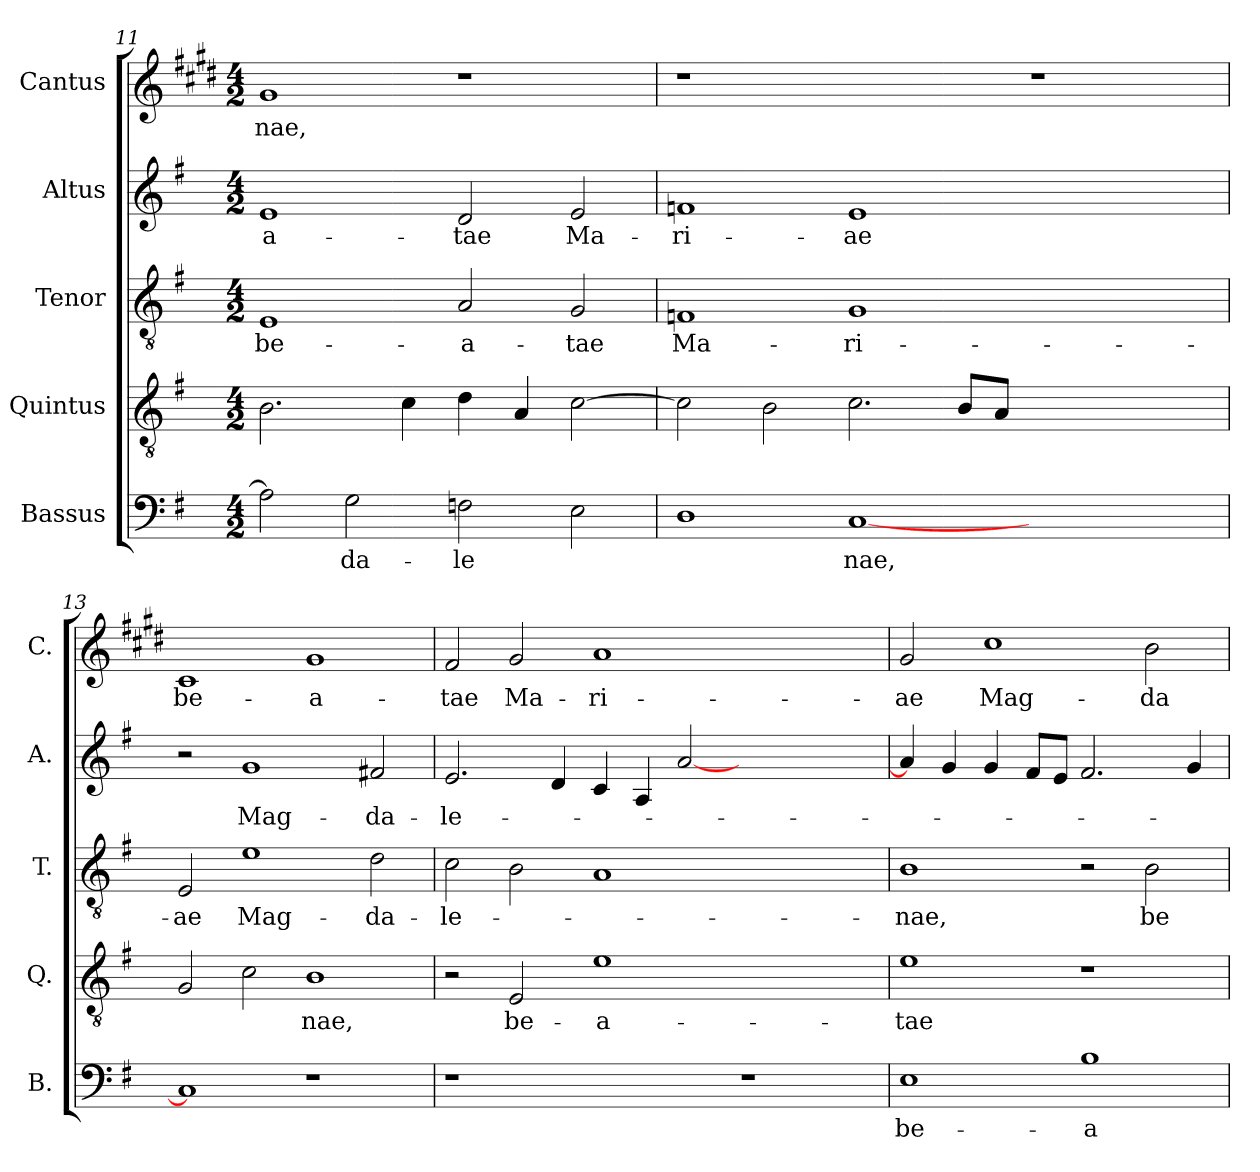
**kern	**text	**kern	**text	**kern	**text	**kern	**text	**kern	**text
*part5	*part5	*part4	*part4	*part3	*part3	*part2	*part2	*part1	*part1
*staff5	*staff5	*staff4	*staff4	*staff3	*staff3	*staff2	*staff2	*staff1	*staff1
*I"Bassus	*	*I"Quintus	*	*I"Tenor	*	*I"Altus	*	*I"Cantus	*
*I'B.	*	*I'Q.	*	*I'T.	*	*I'A.	*	*I'C.	*
!!LO:PB:g=z
*clefF4	*	*clefGv2	*	*clefGv2	*	*clefG2	*	*clefG2	*
*	*	*ITrd7c12	*	*	*	*	*	*ITrd-2c-3	*
*k[f#]	*	*k[f#]	*	*k[f#]	*	*k[f#]	*	*k[f#]	*
*G:	*	*G:	*	*G:	*	*G:	*	*G:	*
*M4/2	*	*M4/2	*	*M4/2	*	*M4/2	*	*M4/2	*
=11	=11	=11	=11	=11	=11	=11	=11	=11	=11
!	!	!	!	!	!LO:LY:b:color=#000000	!	!	!	!
!	!	!	!	!	!	!	!LO:LY:b:color=#000000	!	!
!	!	!	!	!	!	!	!	!	!LO:LY:b:color=#000000
2Ai\]	.	2.BBi\	.	1Ei	be-	1ei	-a-	1bi	-nae,
!	!LO:LY:b:color=#000000	!	!	!	!	!	!	!	!
2Gi\	-da-	.	.	.	.	.	.	.	.
.	.	4Ci\	.	.	.	.	.	.	.
!	!LO:LY:b:color=#000000	!	!	!	!	!	!	!	!
!	!	!	!	!	!LO:LY:b:color=#000000	!	!	!	!
!	!	!	!	!	!	!	!LO:LY:b:color=#000000	!	!
2Fni\	-le	4Di\	.	2Ai/	-a-	2di/	-tae	1r	.
.	.	4AAi/	.	.	.	.	.	.	.
!	!	!	!	!	!LO:LY:b:color=#000000	!	!	!	!
!	!	!	!	!	!	!	!LO:LY:b:color=#000000	!	!
2Ei\	.	[>2Ci\	.	2Gi/	-tae	2ei/	Ma-	.	.
=12	=12	=12	=12	=12	=12	=12	=12	=12	=12
!	!	!	!	!	!LO:LY:b:color=#000000	!	!	!	!
!	!	!	!	!	!	!	!LO:LY:b:color=#000000	!LO:N:vis=1	!
1Di	.	2Ci\]	.	1Fni	Ma-	1fni	-ri-	0r	.
.	.	2BBi\	.	.	.	.	.	.	.
!	!LO:LY:b:color=#000000	!	!	!	!	!	!	!	!
!	!	!	!	!	!LO:LY:b:color=#000000	!	!	!	!
!	!	!	!	!	!	!	!LO:LY:b:color=#000000	!	!
[<1Ci	nae,	2.Ci\	.	1Gi	-ri-	1ei	-ae	.	.
.	.	8BBi/L	.	.	.	.	.	.	.
.	.	8AAi/J	.	.	.	.	.	.	.
!	!	!	!	!	!	!	!	!LO:N:vis=1	!
0ryy	.	0ryy	.	0ryy	.	0ryy	.	0r	.
=13	=13	=13	=13	=13	=13	=13	=13	=13	=13
!	!	!	!	!	!LO:LY:b:color=#000000	!	!	!	!
!	!	!	!	!	!	!	!	!	!LO:LY:b:color=#000000
1Ci]	.	2GGi/	.	2Ei/	-ae	2r	.	1ei	be-
!	!	!	!	!	!LO:LY:b:color=#000000	!	!	!	!
!	!	!	!	!	!	!	!LO:LY:b:color=#000000	!	!
.	.	2Ci\	.	1ei	Mag-	1gi	Mag-	.	.
!	!	!	!LO:LY:b:color=#000000	!	!	!	!	!	!
!	!	!	!	!	!	!	!	!	!LO:LY:b:color=#000000
1r	.	1BBi	-nae,	.	.	.	.	1bi	-a-
!	!	!	!	!	!LO:LY:b:color=#000000	!	!	!	!
!	!	!	!	!	!	!	!LO:LY:b:color=#000000	!	!
.	.	.	.	2di\	-da-	2f#Xi/	-da-	.	.
=14	=14	=14	=14	=14	=14	=14	=14	=14	=14
!LO:N:vis=1	!	!	!	!	!	!	!	!	!
!	!	!	!	!	!LO:LY:b:color=#000000	!	!	!	!
!	!	!	!	!	!	!	!LO:LY:b:color=#000000	!	!
!	!	!	!	!	!	!	!	!	!LO:LY:b:color=#000000
0r	.	2r	.	2ci\	-le-	2.ei/	-le-	2ai/	-tae
!	!	!	!LO:LY:b:color=#000000	!	!	!	!	!	!
!	!	!	!	!	!	!	!	!	!LO:LY:b:color=#000000
.	.	2EEi/	be-	2Bi\	.	.	.	2bi/	Ma-
.	.	.	.	.	.	4di/	.	.	.
!	!	!	!LO:LY:b:color=#000000	!	!	!	!	!	!
!	!	!	!	!	!	!	!	!	!LO:LY:b:color=#000000
.	.	1Ei	-a-	1Ai	.	4ci/	.	1cci	-ri-
.	.	.	.	.	.	4Ai/	.	.	.
.	.	.	.	.	.	[<2ai/	.	.	.
!LO:N:vis=1	!	!	!	!	!	!	!	!	!
0r	.	0ryy	.	0ryy	.	0ryy	.	0ryy	.
=15	=15	=15	=15	=15	=15	=15	=15	=15	=15
!	!LO:LY:b:color=#000000	!	!	!	!	!	!	!	!
!	!	!	!LO:LY:b:color=#000000	!	!	!	!	!	!
!	!	!	!	!	!LO:LY:b:color=#000000	!	!	!	!
!	!	!	!	!	!	!	!	!	!LO:LY:b:color=#000000
1Ei	be-	1Ei	-tae	1Bi	-nae,	4ai/]	.	2bi/	-ae
.	.	.	.	.	.	4gi/	.	.	.
!	!	!	!	!	!	!	!	!	!LO:LY:b:color=#000000
.	.	.	.	.	.	4gi/	.	1eei	Mag-
.	.	.	.	.	.	8f#i/L	.	.	.
.	.	.	.	.	.	8ei/J	.	.	.
!	!LO:LY:b:color=#000000	!	!	!	!	!	!	!	!
1Bi	-a-	1r	.	2r	.	2.f#i/	.	.	.
!	!	!	!	!	!LO:LY:b:color=#000000	!	!	!	!
!	!	!	!	!	!	!	!	!	!LO:LY:b:color=#000000
.	.	.	.	2Bi\	be-	.	.	2ddi\	-da-
.	.	.	.	.	.	4gi/	.	.	.
=	=	=	=	=	=	=	=	=	=
*-	*-	*-	*-	*-	*-	*-	*-	*-	*-
